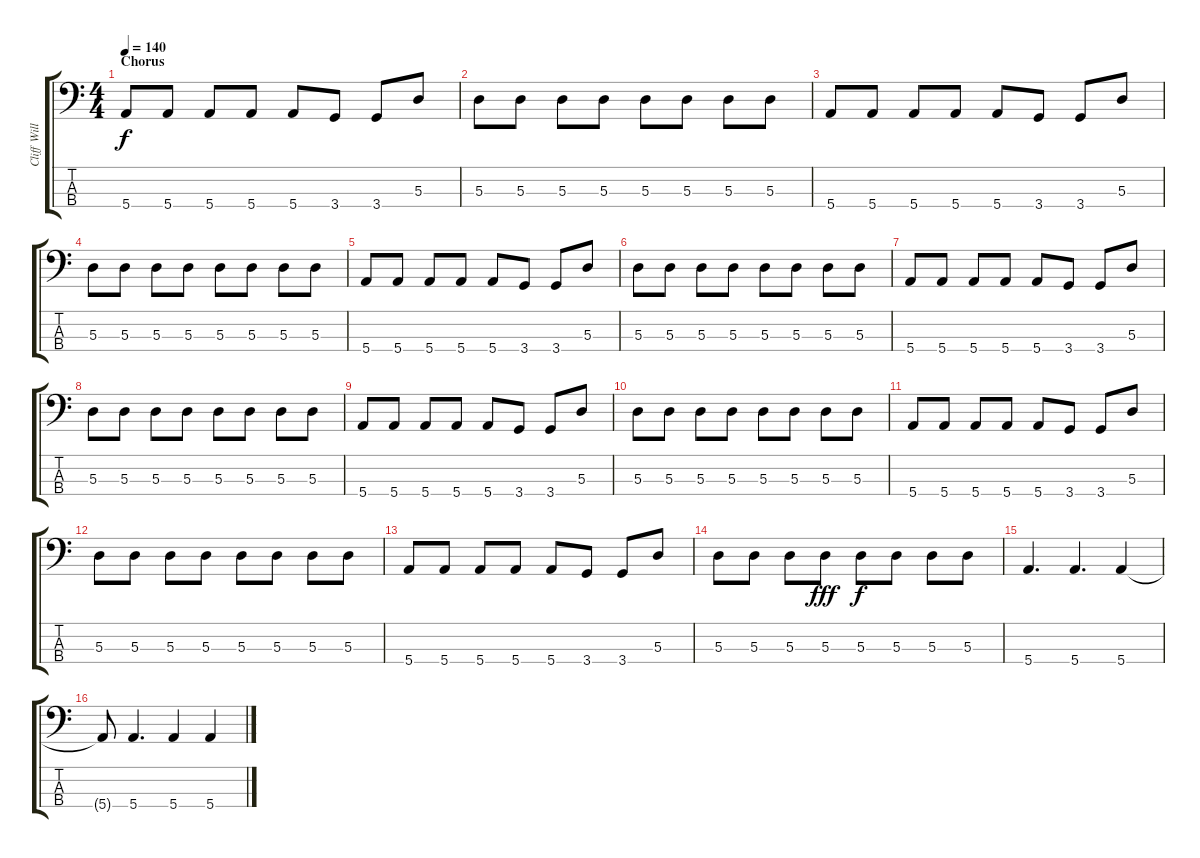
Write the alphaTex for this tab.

\track ("Cliff Williams" "Cliff Will") {instrument electricbasspick}
\staff {score tabs}
\tuning (G2 D2 A1 E1) {hide}
\ts (4 4)
\section ("" "Chorus")
\tempo 140
\clef f4
\ks c
5.4.8{dy f} 5.4.8 5.4.8 5.4.8 5.4.8 3.4.8 3.4.8 5.3.8 |
5.3.8 5.3.8 5.3.8 5.3.8 5.3.8 5.3.8 5.3.8 5.3.8 |
5.4.8 5.4.8 5.4.8 5.4.8 5.4.8 3.4.8 3.4.8 5.3.8 |
5.3.8 5.3.8 5.3.8 5.3.8 5.3.8 5.3.8 5.3.8 5.3.8 |
5.4.8 5.4.8 5.4.8 5.4.8 5.4.8 3.4.8 3.4.8 5.3.8 |
5.3.8 5.3.8 5.3.8 5.3.8 5.3.8 5.3.8 5.3.8 5.3.8 |
5.4.8 5.4.8 5.4.8 5.4.8 5.4.8 3.4.8 3.4.8 5.3.8 |
5.3.8 5.3.8 5.3.8 5.3.8 5.3.8 5.3.8 5.3.8 5.3.8 |
5.4.8 5.4.8 5.4.8 5.4.8 5.4.8 3.4.8 3.4.8 5.3.8 |
5.3.8 5.3.8 5.3.8 5.3.8 5.3.8 5.3.8 5.3.8 5.3.8 |
5.4.8 5.4.8 5.4.8 5.4.8 5.4.8 3.4.8 3.4.8 5.3.8 |
5.3.8 5.3.8 5.3.8 5.3.8 5.3.8 5.3.8 5.3.8 5.3.8 |
5.4.8 5.4.8 5.4.8 5.4.8 5.4.8 3.4.8 3.4.8 5.3.8 |
5.3.8 5.3.8 5.3.8 5.3.8{dy fff} 5.3.8{dy f} 5.3.8 5.3.8 5.3.8 |
5.4.4{d} 5.4.4{d} 5.4.4 |
5.4{t}.8 5.4.4{d} 5.4.4 5.4.4
